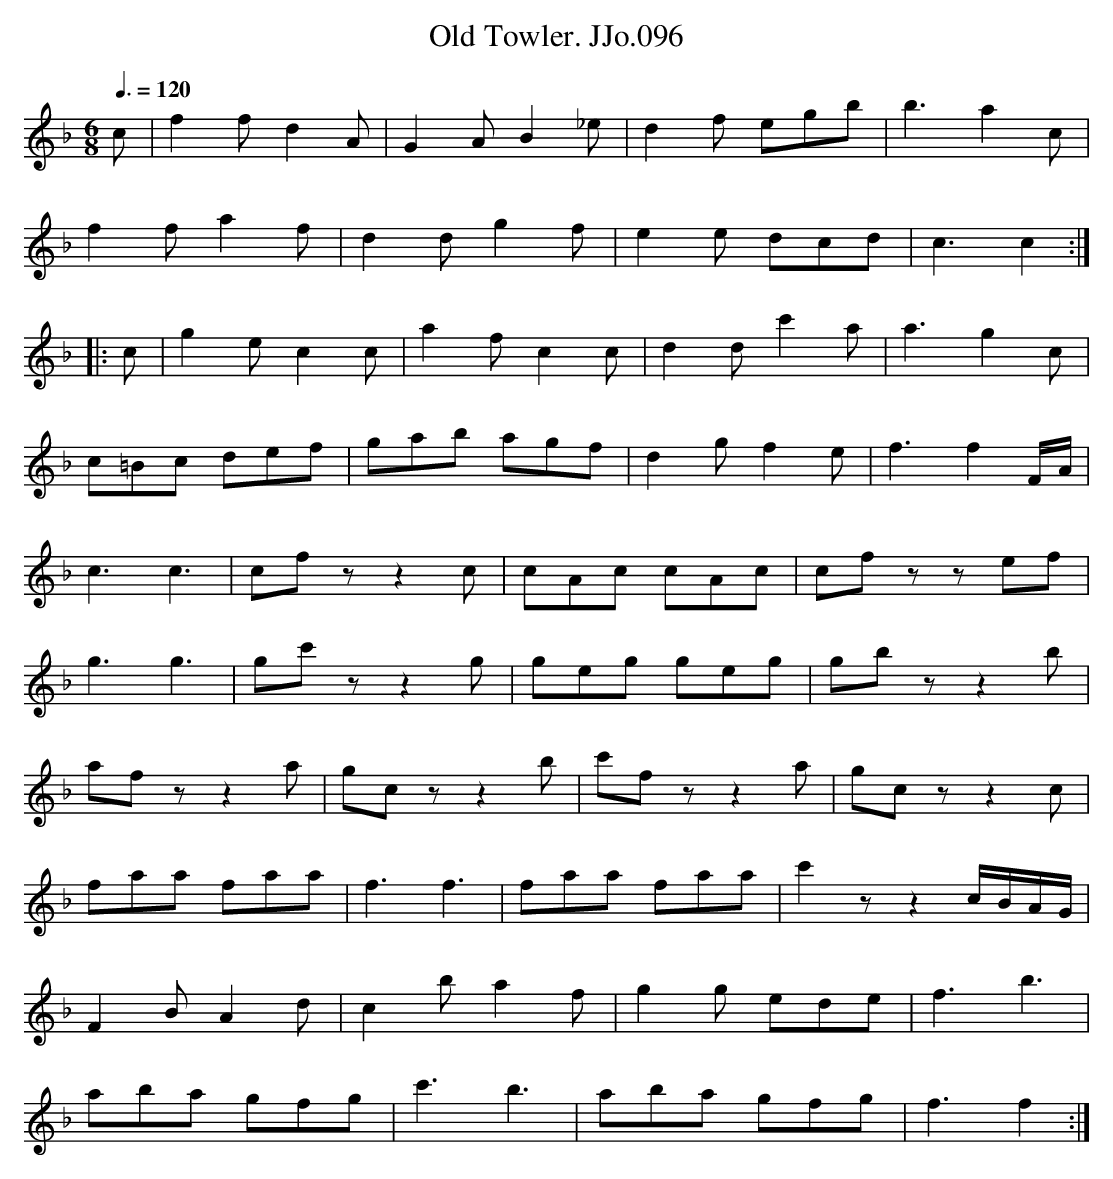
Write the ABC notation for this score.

X:1
T:Old Towler. JJo.096
L:1/8
M:6/8
Q:3/8=120
K:F
c|f2fd2A|G2AB2_e|d2f egb|b3a2c|!
f2fa2f|d2dg2f|e2e dcd|c3c2::!
c|g2ec2c|a2f c2c|d2dc'2a|a3g2c|!
c=Bc def|gab agf|d2gf2e|f3f2 F/A/|!
c3c3|cfzz2c|cAc cAc|cfz zef|!
g3g3|gc'zz2g|geg geg|gbz z2b|!
afzz2a|gczz2b|c'fzz2a|gczz2c|!
faa faa|f3f3|faa faa|c'2zz2c/B/A/G/|!
F2BA2d|c2ba2f|g2g ede|f3b3|!
aba gfg|c'3b3|aba gfg|f3f2:|
